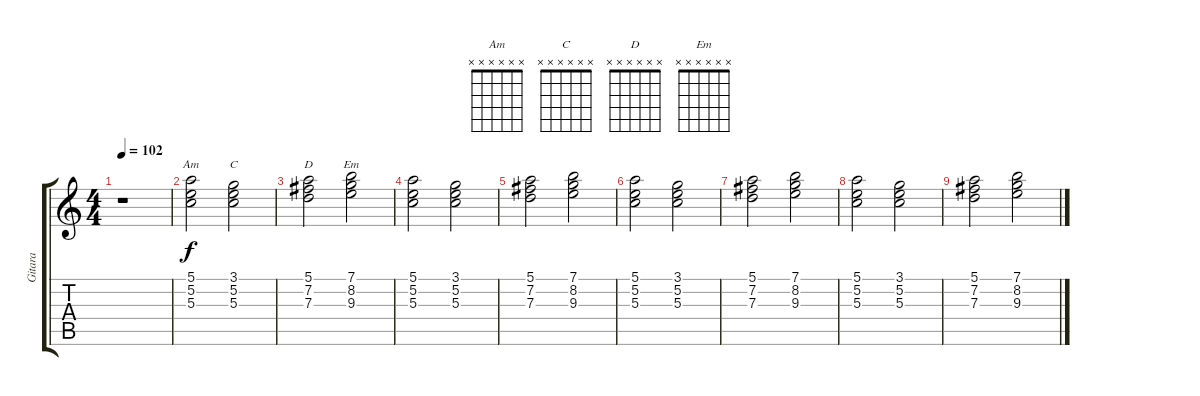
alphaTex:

\track ("Gitara" "Gitara") {instrument electricguitarclean}
\staff {score tabs}
\tuning (E4 B3 G3 D3 A2 E2) {hide}
\chord ("Am" x x x x x x) {firstfret 0}
\chord ("C" x x x x x x) {firstfret 0}
\chord ("D" x x x x x x) {firstfret 0}
\chord ("Em" x x x x x x) {firstfret 0}
\ts (4 4)
\tempo 102
\clef g2
\ks c
r.1{dy f} |
(5.1 5.2 5.3).2{ch "Am"} (3.1 5.2 5.3).2{ch "C"} |
(5.1 7.2 7.3).2{ch "D"} (7.1 8.2 9.3).2{ch "Em"} |
(5.1 5.2 5.3).2 (3.1 5.2 5.3).2 |
(5.1 7.2 7.3).2 (7.1 8.2 9.3).2 |
(5.1 5.2 5.3).2 (3.1 5.2 5.3).2 |
(5.1 7.2 7.3).2 (7.1 8.2 9.3).2 |
(5.1 5.2 5.3).2 (3.1 5.2 5.3).2 |
(5.1 7.2 7.3).2 (7.1 8.2 9.3).2
